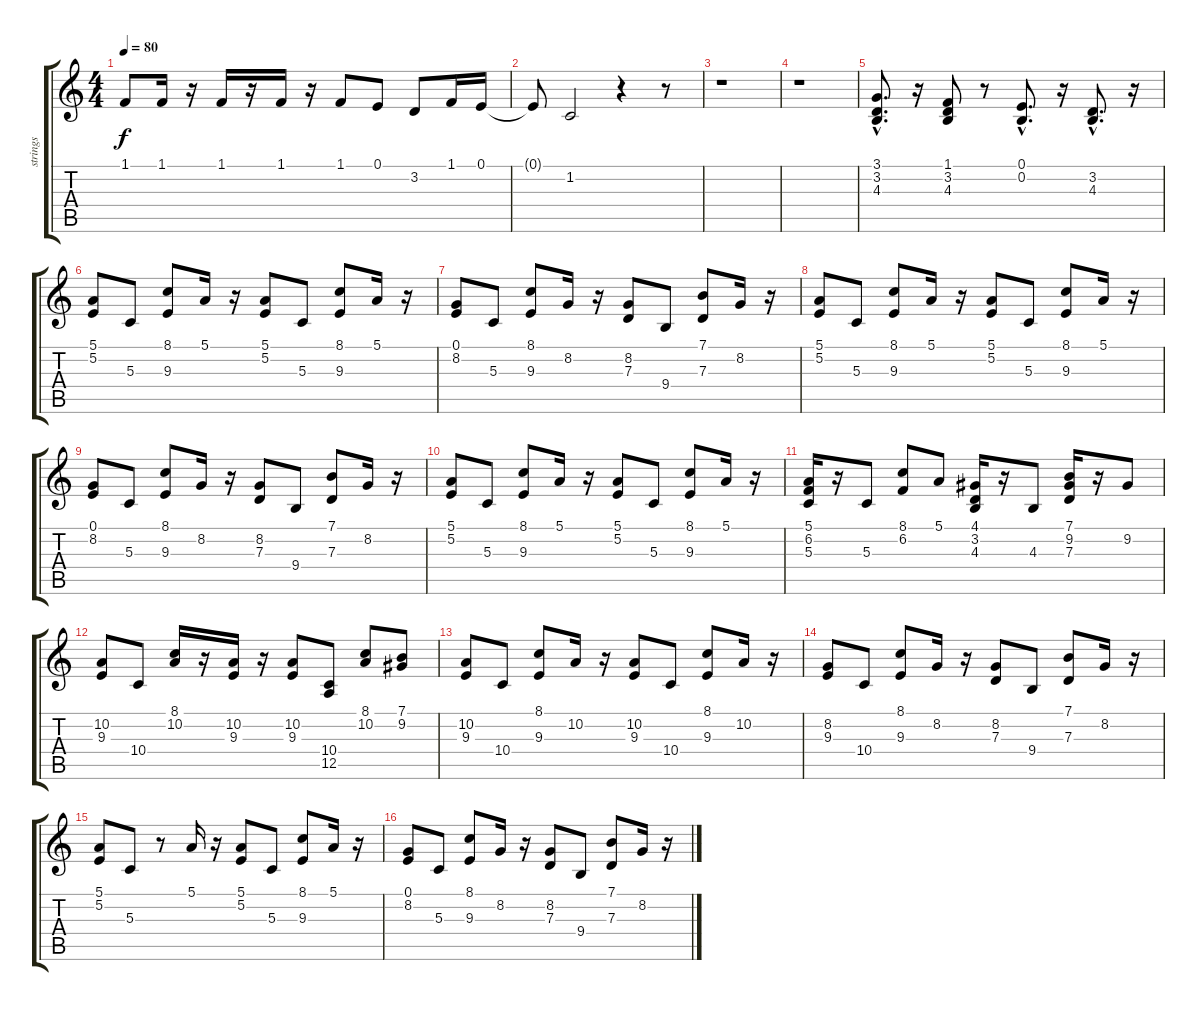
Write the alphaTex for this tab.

\track ("strings" "strings") {instrument stringensemble1}
\staff {score tabs}
\tuning (E4 B3 G3 D3 A2 E2) {hide}
\ts (4 4)
\tempo 80
\clef g2
\ks c
1.1.8{dy f} 1.1.16 r.16 1.1.16 r.16 1.1.16 r.16 1.1.8 0.1.8 3.2.8 1.1.16 0.1.16 |
0.1{t}.8 1.2.2 r.4 r.8 |
r.1 |
r.1 |
(3.1{hac} 3.2{hac} 4.3{hac}).8{d} r.16 (1.1 3.2 4.3).8 r.8 (0.1{hac} 0.2{hac}).8{d} r.16 (3.2{hac} 4.3{hac}).8{d} r.16 |
(5.1 5.2).8 5.3.8 (8.1 9.3).8 5.1.16 r.16 (5.1 5.2).8 5.3.8 (8.1 9.3).8 5.1.16 r.16 |
(0.1 8.2).8 5.3.8 (8.1 9.3).8 8.2.16 r.16 (8.2 7.3).8 9.4.8 (7.1 7.3).8 8.2.16 r.16 |
(5.1 5.2).8 5.3.8 (8.1 9.3).8 5.1.16 r.16 (5.1 5.2).8 5.3.8 (8.1 9.3).8 5.1.16 r.16 |
(0.1 8.2).8 5.3.8 (8.1 9.3).8 8.2.16 r.16 (8.2 7.3).8 9.4.8 (7.1 7.3).8 8.2.16 r.16 |
(5.1 5.2).8 5.3.8 (8.1 9.3).8 5.1.16 r.16 (5.1 5.2).8 5.3.8 (8.1 9.3).8 5.1.16 r.16 |
(5.1 6.2 5.3).16 r.16 5.3.8 (8.1 6.2).8 5.1.8 (4.1 3.2 4.3).16 r.16 4.3.8 (7.1 9.2 7.3).16 r.16 9.2.8 |
(10.2 9.3).8 10.4.8 (8.1 10.2).16 r.16 (10.2 9.3).16 r.16 (10.2 9.3).8 (10.4 12.5).8 (8.1 10.2).8 (7.1 9.2).8 |
(10.2 9.3).8 10.4.8 (8.1 9.3).8 10.2.16 r.16 (10.2 9.3).8 10.4.8 (8.1 9.3).8 10.2.16 r.16 |
(8.2 9.3).8 10.4.8 (8.1 9.3).8 8.2.16 r.16 (8.2 7.3).8 9.4.8 (7.1 7.3).8 8.2.16 r.16 |
(5.1 5.2).8 5.3.8 r.8 5.1.16 r.16 (5.1 5.2).8 5.3.8 (8.1 9.3).8 5.1.16 r.16 |
(0.1 8.2).8 5.3.8 (8.1 9.3).8 8.2.16 r.16 (8.2 7.3).8 9.4.8 (7.1 7.3).8 8.2.16 r.16
